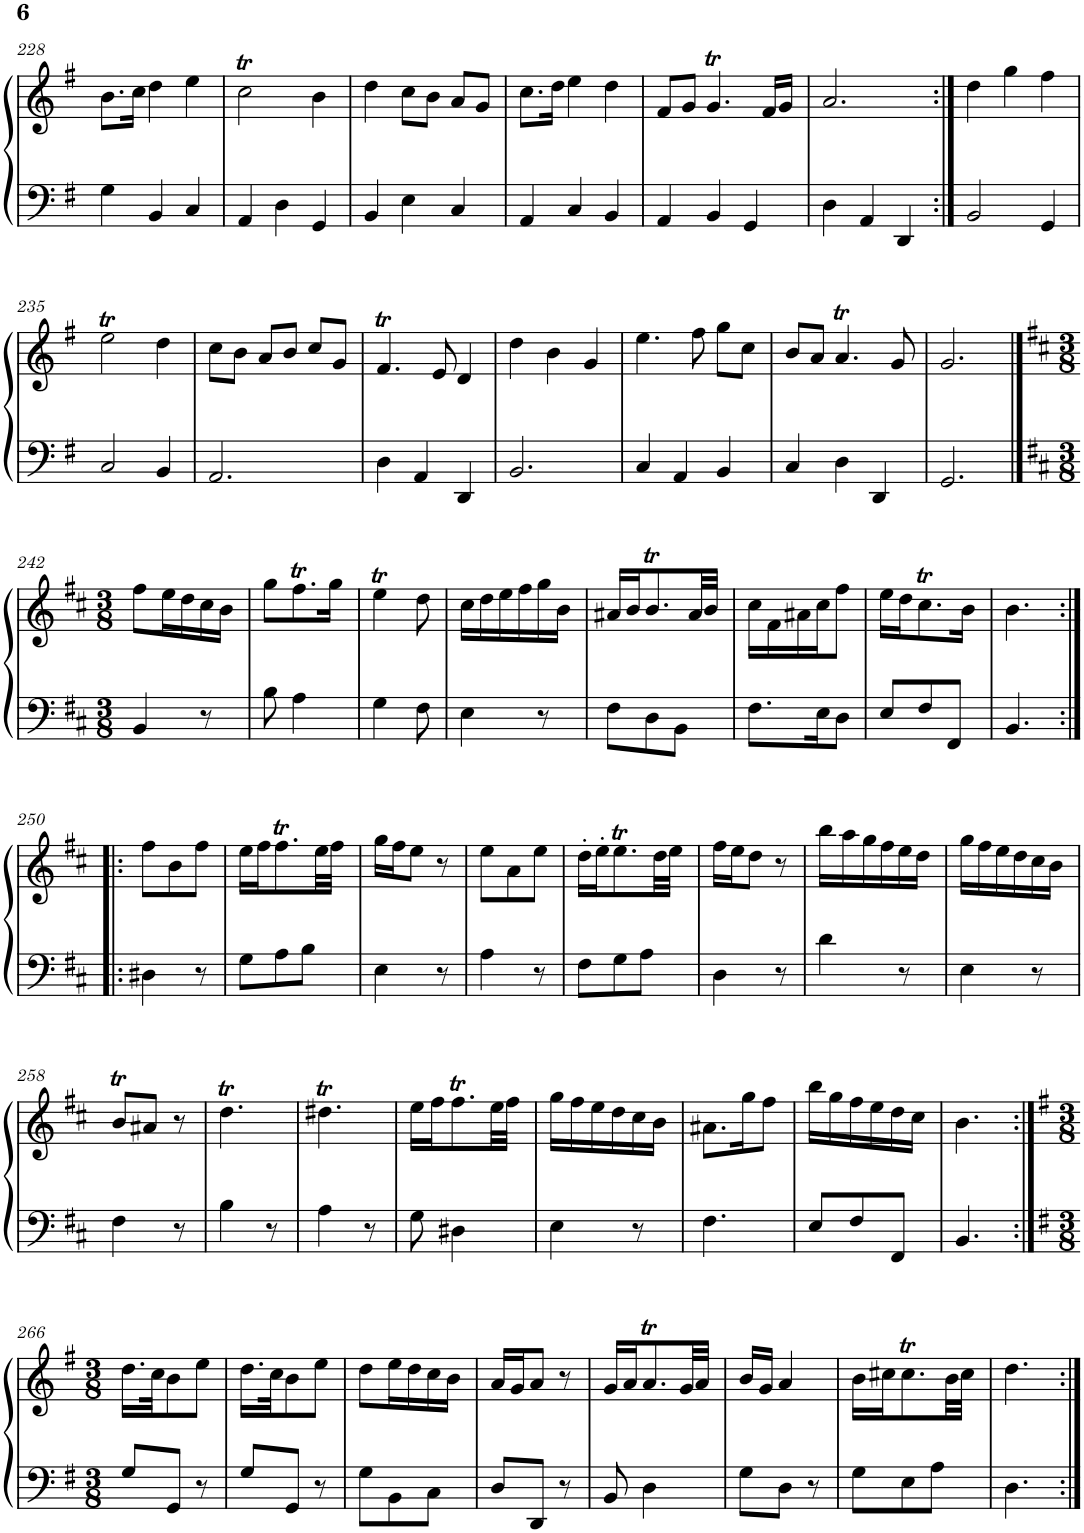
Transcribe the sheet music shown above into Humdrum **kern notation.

**kern	**kern
*part1	*part1
*staff2	*staff1
*I"Piano, Piano	*
*I'Pno.	*
!!LO:PB:g=z
*clefF4	*clefG2
*k[f#]	*k[f#]
*M3/4	*M3/4
=228	=228
4G\	8.b\L
.	16cc\Jk
4BB/	4dd\
4C/	4ee\
=229	=229
4AA/	2ccT\
4D\	.
4GG/	4b\
=230	=230
4BB/	4dd\
4E\	8cc\L
.	8b\J
4C/	8a/L
.	8g/J
=231	=231
4AA/	8.cc\L
.	16dd\Jk
4C/	4ee\
4BB/	4dd\
=232	=232
4AA/	8f#/L
.	8g/J
4BB/	4.gT/
4GG/	.
.	16f#/LL
.	16g/JJ
=233	=233
4D\	2.a/
4AA/	.
4DD/	.
=234:|!	=234:|!
2BB/	4dd\
.	4gg\
4GG/	4ff#\
!!LO:LB:g=z
=235	=235
2C/	2eeT\
4BB/	4dd\
=236	=236
2.AA/	8cc\L
.	8b\J
.	8a/L
.	8b/J
.	8cc/L
.	8g/J
=237	=237
4D\	4.f#t/
4AA/	.
.	8e/
4DD/	4d/
=238	=238
2.BB/	4dd\
.	4b\
.	4g/
=239	=239
4C/	4.ee\
4AA/	.
.	8ff#\
4BB/	8gg\L
.	8cc\J
=240	=240
4C/	8b/L
.	8a/J
4D\	4.aT/
4DD/	.
.	8g/
=241	=241
2.GG/	2.g/
!!LO:LB:g=z
==242	==242
*k[f#c#]	*k[f#c#]
*M3/8	*M3/8
4BB/	8ff#\L
.	16ee\L
.	16dd\
8r	16cc#\
.	16b\JJ
=243	=243
8B\	8gg\L
4A\	8.ff#t\
.	16gg\Jk
=244	=244
4G\	4eeT\
8F#\	8dd\
=245	=245
4E\	16cc#\LL
.	16dd\
.	16ee\
.	16ff#\
8r	16gg\
.	16b\JJ
=246	=246
8F#\L	16a#X/LL
.	16b/J
8D\	8.bT/
8BB\J	.
.	32a#/LL
.	32b/JJJ
=247	=247
8.F#\L	16cc#\LL
.	16f#\
.	16a#X\
16E\K	16cc#\J
8D\J	8ff#\J
=248	=248
8E/L	16ee\LL
.	16dd\J
8F#/	8.cc#t\
8FF#/J	.
.	16b\Jk
=249	=249
4.BB/	4.b\
!!LO:LB:g=z
=250:|!|:	=250:|!|:
4D#X\	8ff#\L
.	8b\
8r	8ff#\J
=251	=251
8G\L	16ee\LL
.	16ff#\J
8A\	8.ff#t\
8B\J	.
.	32ee\LL
.	32ff#\JJJ
=252	=252
4E\	16gg\LL
.	16ff#\J
.	8ee\J
8r	8r
=253	=253
4A\	8ee\L
.	8a\
8r	8ee\J
=254	=254
8F#\L	16dd'\LL
.	16ee'\J
8G\	8.eeT\
8A\J	.
.	32dd\LL
.	32ee\JJJ
=255	=255
4D\	16ff#\LL
.	16ee\J
.	8dd\J
8r	8r
=256	=256
4d\	16bb\LL
.	16aa\
.	16gg\
.	16ff#\
8r	16ee\
.	16dd\JJ
=257	=257
4E\	16gg\LL
.	16ff#\
.	16ee\
.	16dd\
8r	16cc#\
.	16b\JJ
!!LO:LB:g=z
=258	=258
4F#\	8bT/L
.	8a#X/J
8r	8r
=259	=259
4B\	4.ddT\
8r	.
=260	=260
4A\	4.dd#Xt\
8r	.
=261	=261
8G\	16ee\LL
.	16ff#\J
4D#X\	8.ff#t\
.	32ee\LL
.	32ff#\JJJ
=262	=262
4E\	16gg\LL
.	16ff#\
.	16ee\
.	16dd\
8r	16cc#\
.	16b\JJ
=263	=263
4.F#\	8.a#X\L
.	16gg\K
.	8ff#\J
=264	=264
8E/L	16bb\LL
.	16gg\
8F#/	16ff#\
.	16ee\
8FF#/J	16dd\
.	16cc#\JJ
=265	=265
4.BB/	4.b\
!!LO:LB:g=z
=266:|!	=266:|!
*k[f#]	*k[f#]
*M3/8	*M3/8
8G/L	16.dd\LL
.	32cc\JK
8GG/J	8b\
8r	8ee\J
=267	=267
8G/L	16.dd\LL
.	32cc\JK
8GG/J	8b\
8r	8ee\J
=268	=268
8G\L	8dd\L
8BB\	16ee\L
.	16dd\
8C\J	16cc\
.	16b\JJ
=269	=269
8D/L	16a/LL
.	16g/J
8DD/J	8a/J
8r	8r
=270	=270
8BB/	16g/LL
.	16a/J
4D\	8.aT/
.	32g/LL
.	32a/JJJ
=271	=271
8G\L	16b/LL
.	16g/JJ
8D\J	4a/
8r	.
=272	=272
8G\L	16b\LL
.	16cc#X\J
8E\	8.cc#t\
8A\J	.
.	32b\LL
.	32cc#\JJJ
=273	=273
4.D\	4.dd\
=:|!	=:|!
*-	*-
